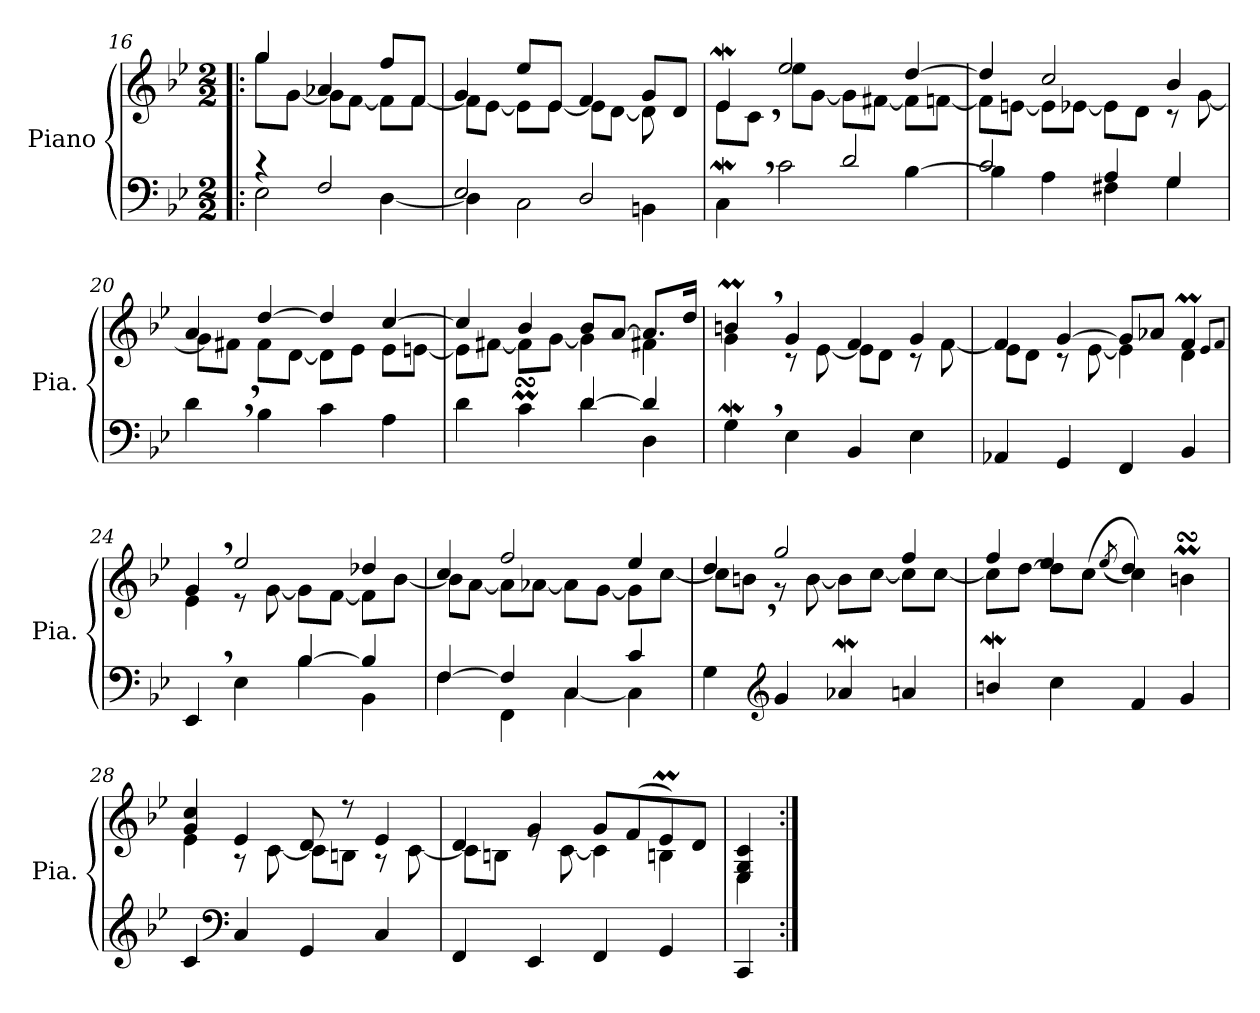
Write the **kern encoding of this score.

**kern	**kern
*part1	*part1
*staff2	*staff1
*I"Piano	*
*I'Pia.	*
*clefF4	*clefG2
*k[b-e-]	*k[b-e-]
*M2/2	*M2/2
=16!|:	=16!|:
*^	*^
4r	2E-\	4gg/	8gg\L
.	.	.	[8g\J
2F/	.	4a-X/	8g\L]
.	.	.	[8f\J
.	[4D\	8ff/L	8f\L]
.	.	8f/J	[8f\J
!!LO:LB:g=z	!!
=17	=17	=17	=17
*	*	*MM56	*
2E-/	4D\]	4g/	8f\L]
.	.	.	[8e-\J
.	2C\	8ee-/L	8e-\L]
.	.	8e-/J	[8e-\J
*	*	*MM60	*
2D/	.	4f/	8e-\L]
.	.	.	[8d\J
.	4BBn\	8g/L	8d\]
.	.	8d/J	8ryy
=18	=18	=18	=18
4CW,\	2ryy	4e-w/	8e-\L
.	.	.	8c,\J
*	*	*MM64	*
2c\	.	2ee-/	8ee-\L
.	.	.	[8g\J
.	2d/	.	8g\L]
.	.	.	[8f#X\J
[4B-\	.	[4dd/	8f#\L]
.	.	.	[8fn\J
=19	=19	=19	=19
2c/	4B-\]	4dd/]	8f\L]
.	.	.	[8en\J
.	(>4A\	2cc/	8e\L]
.	.	.	[8e-X\J
4A/	4F#X\	.	8e-\L]
.	.	.	8d\J
4G/	4G\	4b-/	8r
.	.	.	[8g\
*v	*v	*	*
!!LO:LB:g=z	!!
=20	=20	=20
4d,\	4a/	8g\L]
.	.	8f#X,\J
4B-\	[4dd/	8f#\L
.	.	[8d\J
4c\	4dd/]	8d\L]
.	.	8e-\J
4A\	[4cc/	8e-\L
.	.	[8en\J
=21	=21	=21
*^	*	*
4d\	2ryy	4cc/]	8e\L]
.	.	.	[8f#X\J
4cMsSSS\	.	4b-/	8f#\L]
.	.	.	[8g\J
[4d/	4d\	8b-/L	4g\])
.	.	[8a/J	.
4d/]	4D\	8.a/L]	4f#X\
.	.	16dd/Jk	.
=22	=22	=22	=22
4GW,\	16Gyy	4bnm,/	4g\
.	2...ryy	.	.
4E-\	.	4g/	8r
.	.	.	[8e-\
4BB-/	.	4f/	8e-\L]
.	.	.	8d\J
4E-\	.	4g/	8r
.	.	.	[8f\
*v	*v	*	*
=23	=23	=23
4AA-X/	4f/]	8e-\L
.	.	8d\J
4GG/	[4g/	8r
.	.	[8e-\
4FF/	8g/L]	4e-\]
.	8a-X/J	.
4BB-/	4fM/	4d\
.	8qe-/L	.
.	8qf/J	.
!!LO:LB:g=z	!!
=24	=24	=24
*^	*	*
4EE-,/	2ryy	4g,/	4e-\
4E-\	.	2ee-/	8r
.	.	.	[8g\
[4B-/	4B-\	.	8g\L]
.	.	.	[8f\J
4B-/]	4BB-\	4dd-X/	8f\L]
.	.	.	[8b-\J
=25	=25	=25	=25
[4F/	4F\	4cc/	8b-\L]
.	.	.	[8a\J
4F/]	4FF\	2ff/	8a\L]
.	.	.	[8a-X\J
4C/	[4C\	.	8a-\L]
.	.	.	[8g\J
4c/	4C\]	4ee-/	8g\L]
.	.	.	[8cc\J
*v	*v	*	*
=26	=26	=26
4G\	4dd/	8cc\L]
.	.	8bn,\J
*clefG2	*	*
*	*MM60	*
4g/	2gg/	8r
.	.	[8b\
4a-Xw/	.	8b\L]
.	.	[8cc\J
4an/	4ff/	8cc\L]
.	.	[8cc\J
!!LO:LB:g=z	!!
=27	=27	=27
4bnW/	8cc\L]	4ff/
.	[8dd\J	.
4cc\	8dd\L]	4ee-/
.	(<8cc\J	.
.	.	(>8qee-/
4f/	4cc\)	4dd/)
4g/	4bnmsSsS\	4ryy
=28	=28	=28
*	*MM54	*
4c/	4g/ 4cc/	4e-\
*clefF4	*	*
4C/	4e-/	8r
.	.	[8c\
4GG/	8d/	8c\L]
.	8r	8Bn\J
*	*MM52	*
4C/	4e-/	8r
.	.	[8c\
=29	=29	=29
4FF/	4d/	8c\L]
.	.	8Bn\J
*	*MM50	*
4EE-/	4g/	8re
.	.	[8c\
4FF/	8g/L	4c\]
.	(>8f/	.
4GG/	8e-M/)	4Bn\
.	8d/J	.
=30	=30	=30
4CC/	4E-/ 4G/ 4c/	4E-\
*	*v	*v
=:|!	=:|!
*-	*-
